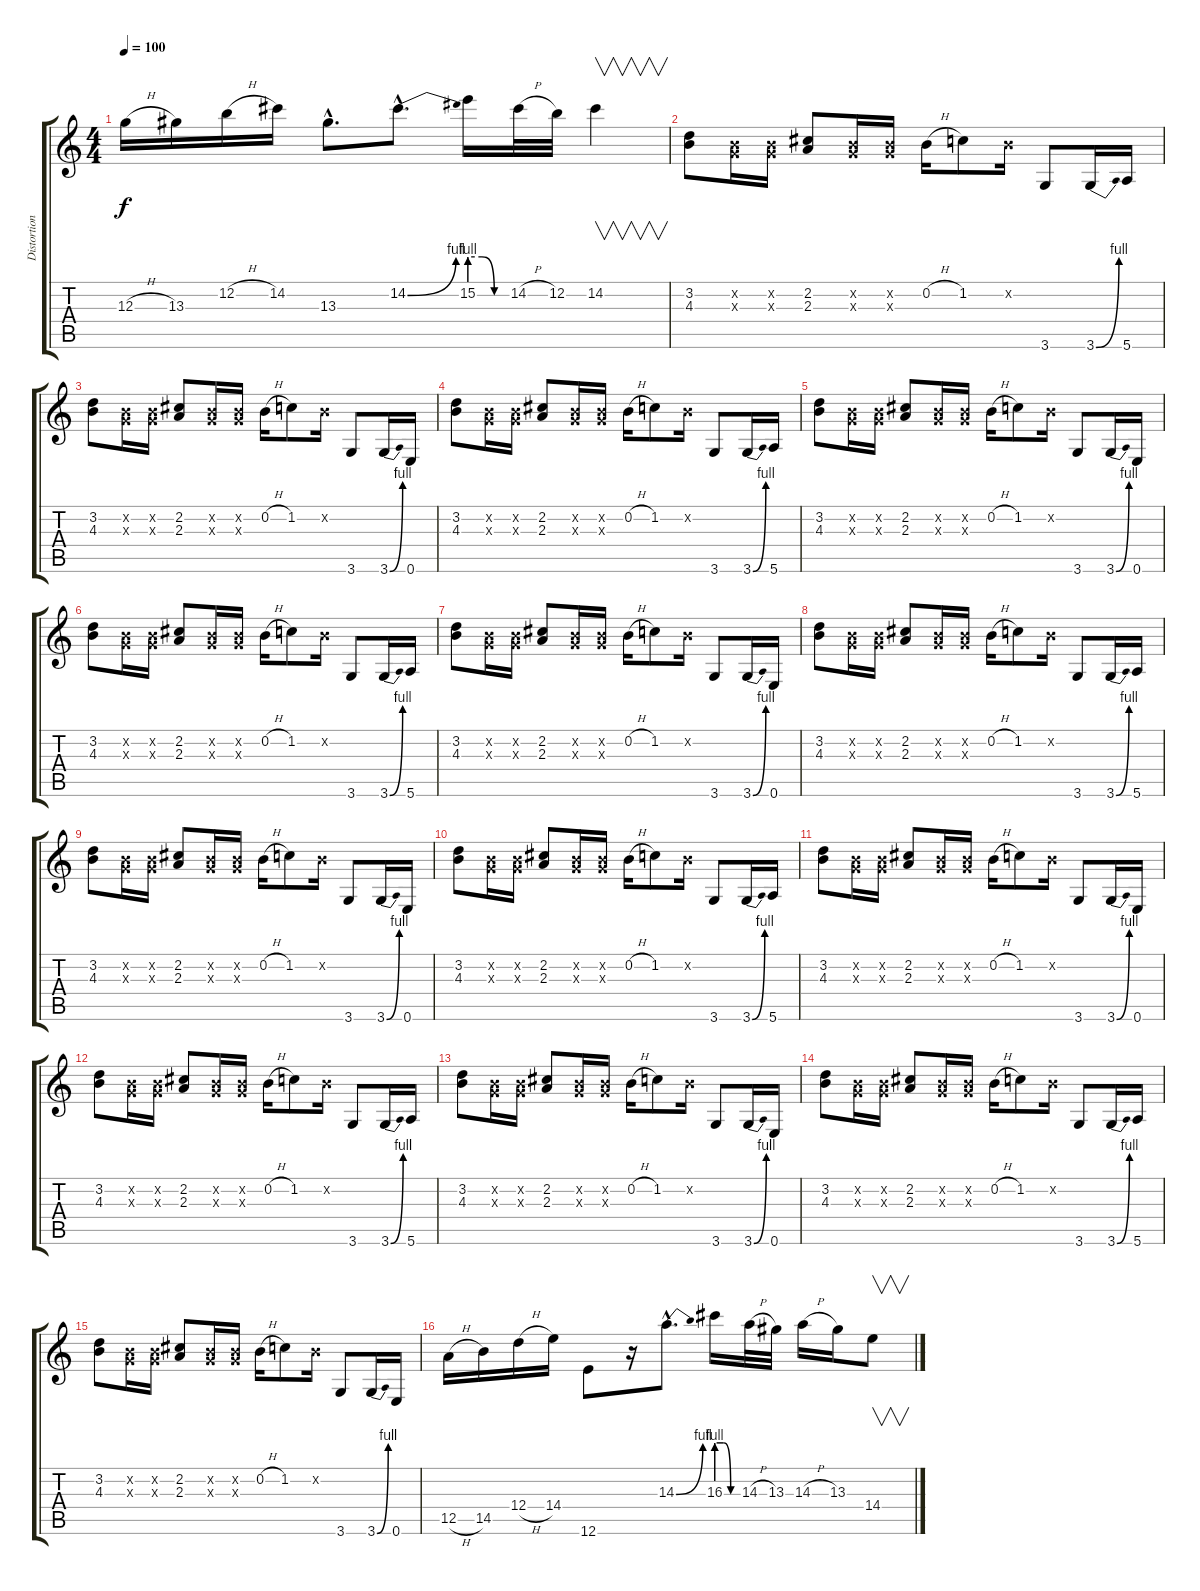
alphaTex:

\track ("Distortion Guitar 3" "Distortion") {instrument distortionguitar}
\staff {score tabs}
\tuning (E4 B3 G3 D3 A2 E2) {hide}
\ts (4 4)
\tempo 100
\clef g2
\ks c
12.3{h}.16{dy f} 13.3.16 12.2{h}.16 14.2.16 13.3{hac}.8{d} 14.2{be (bend 0 0 60 4) hac}.8{d} 15.2{be (custom 0 4 20 4 40 0 60 0)}.16 14.2{h}.32 12.2.32 14.2.4{v} |
(3.2 4.3).8 (0.2{x} 0.3{x}).16 (0.2{x} 0.3{x}).16 (2.2 2.3).8 (0.2{x} 0.3{x}).16 (0.2{x} 0.3{x}).16 0.2{h}.16 1.2.8 0.2{x}.16 3.6.8 3.6{be (bend 0 0 60 4)}.16 5.6.16 |
(3.2 4.3).8 (0.2{x} 0.3{x}).16 (0.2{x} 0.3{x}).16 (2.2 2.3).8 (0.2{x} 0.3{x}).16 (0.2{x} 0.3{x}).16 0.2{h}.16 1.2.8 0.2{x}.16 3.6.8 3.6{be (bend 0 0 60 4)}.16 0.6.16 |
(3.2 4.3).8 (0.2{x} 0.3{x}).16 (0.2{x} 0.3{x}).16 (2.2 2.3).8 (0.2{x} 0.3{x}).16 (0.2{x} 0.3{x}).16 0.2{h}.16 1.2.8 0.2{x}.16 3.6.8 3.6{be (bend 0 0 60 4)}.16 5.6.16 |
(3.2 4.3).8 (0.2{x} 0.3{x}).16 (0.2{x} 0.3{x}).16 (2.2 2.3).8 (0.2{x} 0.3{x}).16 (0.2{x} 0.3{x}).16 0.2{h}.16 1.2.8 0.2{x}.16 3.6.8 3.6{be (bend 0 0 60 4)}.16 0.6.16 |
(3.2 4.3).8 (0.2{x} 0.3{x}).16 (0.2{x} 0.3{x}).16 (2.2 2.3).8 (0.2{x} 0.3{x}).16 (0.2{x} 0.3{x}).16 0.2{h}.16 1.2.8 0.2{x}.16 3.6.8 3.6{be (bend 0 0 60 4)}.16 5.6.16 |
(3.2 4.3).8 (0.2{x} 0.3{x}).16 (0.2{x} 0.3{x}).16 (2.2 2.3).8 (0.2{x} 0.3{x}).16 (0.2{x} 0.3{x}).16 0.2{h}.16 1.2.8 0.2{x}.16 3.6.8 3.6{be (bend 0 0 60 4)}.16 0.6.16 |
(3.2 4.3).8 (0.2{x} 0.3{x}).16 (0.2{x} 0.3{x}).16 (2.2 2.3).8 (0.2{x} 0.3{x}).16 (0.2{x} 0.3{x}).16 0.2{h}.16 1.2.8 0.2{x}.16 3.6.8 3.6{be (bend 0 0 60 4)}.16 5.6.16 |
(3.2 4.3).8 (0.2{x} 0.3{x}).16 (0.2{x} 0.3{x}).16 (2.2 2.3).8 (0.2{x} 0.3{x}).16 (0.2{x} 0.3{x}).16 0.2{h}.16 1.2.8 0.2{x}.16 3.6.8 3.6{be (bend 0 0 60 4)}.16 0.6.16 |
(3.2 4.3).8 (0.2{x} 0.3{x}).16 (0.2{x} 0.3{x}).16 (2.2 2.3).8 (0.2{x} 0.3{x}).16 (0.2{x} 0.3{x}).16 0.2{h}.16 1.2.8 0.2{x}.16 3.6.8 3.6{be (bend 0 0 60 4)}.16 5.6.16 |
(3.2 4.3).8 (0.2{x} 0.3{x}).16 (0.2{x} 0.3{x}).16 (2.2 2.3).8 (0.2{x} 0.3{x}).16 (0.2{x} 0.3{x}).16 0.2{h}.16 1.2.8 0.2{x}.16 3.6.8 3.6{be (bend 0 0 60 4)}.16 0.6.16 |
(3.2 4.3).8 (0.2{x} 0.3{x}).16 (0.2{x} 0.3{x}).16 (2.2 2.3).8 (0.2{x} 0.3{x}).16 (0.2{x} 0.3{x}).16 0.2{h}.16 1.2.8 0.2{x}.16 3.6.8 3.6{be (bend 0 0 60 4)}.16 5.6.16 |
(3.2 4.3).8 (0.2{x} 0.3{x}).16 (0.2{x} 0.3{x}).16 (2.2 2.3).8 (0.2{x} 0.3{x}).16 (0.2{x} 0.3{x}).16 0.2{h}.16 1.2.8 0.2{x}.16 3.6.8 3.6{be (bend 0 0 60 4)}.16 0.6.16 |
(3.2 4.3).8 (0.2{x} 0.3{x}).16 (0.2{x} 0.3{x}).16 (2.2 2.3).8 (0.2{x} 0.3{x}).16 (0.2{x} 0.3{x}).16 0.2{h}.16 1.2.8 0.2{x}.16 3.6.8 3.6{be (bend 0 0 60 4)}.16 5.6.16 |
(3.2 4.3).8 (0.2{x} 0.3{x}).16 (0.2{x} 0.3{x}).16 (2.2 2.3).8 (0.2{x} 0.3{x}).16 (0.2{x} 0.3{x}).16 0.2{h}.16 1.2.8 0.2{x}.16 3.6.8 3.6{be (bend 0 0 60 4)}.16 0.6.16 |
12.5{h}.16 14.5.16 12.4{h}.16 14.4.16 12.6.8 r.16 14.3{be (bend 0 0 60 4) hac}.8{d} 16.3{be (custom 0 4 20 4 40 0 60 0)}.16 14.3{h}.32 13.3.32 14.3{h}.16 13.3.16 14.4.8{v}
